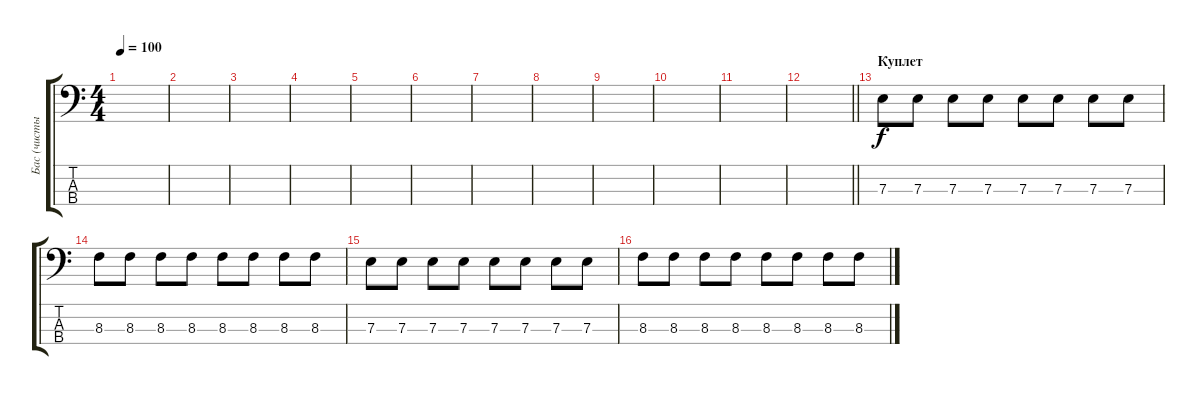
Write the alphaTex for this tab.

\track ("Бас (чистый)" "Бас (чисты") {instrument electricbassfinger}
\staff {score tabs}
\tuning (G2 D2 A1 E1) {hide}
\ts (4 4)
\tempo 100
\clef f4
\ks c
|
|
|
|
|
|
|
|
|
|
|
\barLineRight lightlight
|
\section ("" "Куплет")
7.3.8{volume 13} 7.3.8 7.3.8 7.3.8 7.3.8 7.3.8 7.3.8 7.3.8 |
8.3.8 8.3.8 8.3.8 8.3.8 8.3.8 8.3.8 8.3.8 8.3.8 |
7.3.8 7.3.8 7.3.8 7.3.8 7.3.8 7.3.8 7.3.8 7.3.8 |
8.3.8 8.3.8 8.3.8 8.3.8 8.3.8 8.3.8 8.3.8 8.3.8
